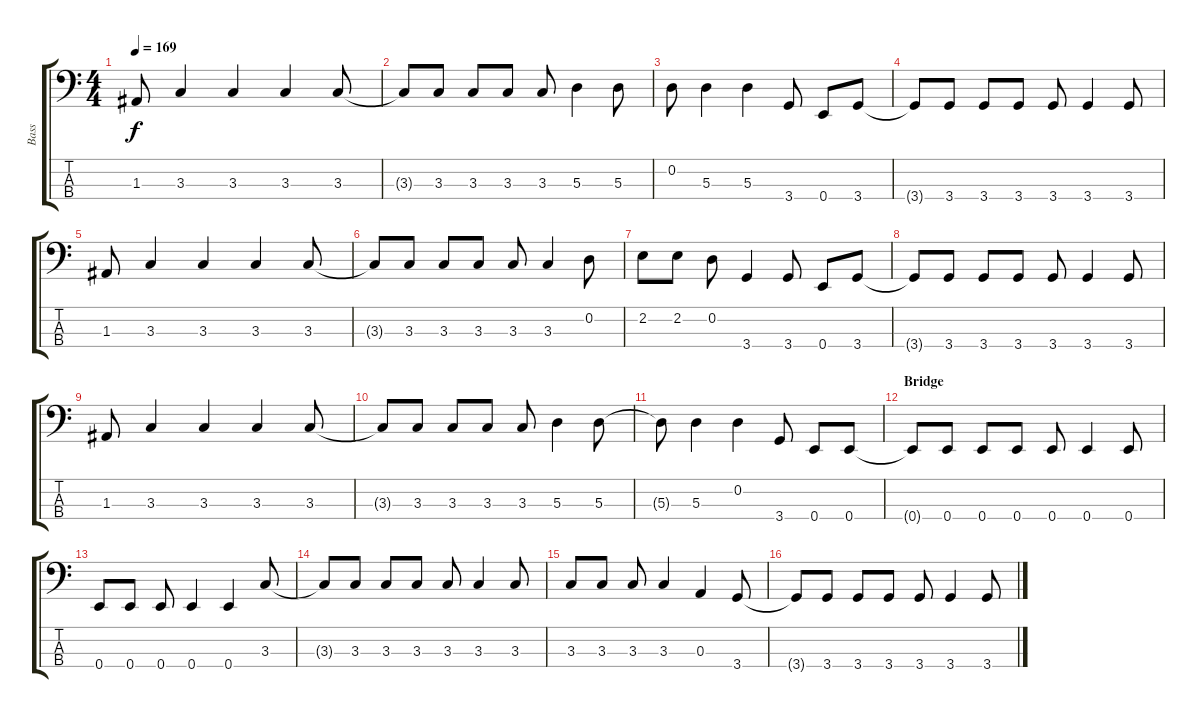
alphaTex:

\track ("Bass" "Bass") {instrument fretlessbass}
\staff {score tabs}
\tuning (G2 D2 A1 E1) {hide}
\ts (4 4)
\tempo 169
\clef f4
\ks c
1.3.8{dy f} 3.3.4 3.3.4 3.3.4 3.3.8 |
3.3{t}.8 3.3.8 3.3.8 3.3.8 3.3.8 5.3.4 5.3.8 |
0.2.8 5.3.4 5.3.4 3.4.8 0.4.8 3.4.8 |
3.4{t}.8 3.4.8 3.4.8 3.4.8 3.4.8 3.4.4 3.4.8 |
1.3.8 3.3.4 3.3.4 3.3.4 3.3.8 |
3.3{t}.8 3.3.8 3.3.8 3.3.8 3.3.8 3.3.4 0.2.8 |
2.2.8 2.2.8 0.2.8 3.4.4 3.4.8 0.4.8 3.4.8 |
3.4{t}.8 3.4.8 3.4.8 3.4.8 3.4.8 3.4.4 3.4.8 |
1.3.8 3.3.4 3.3.4 3.3.4 3.3.8 |
3.3{t}.8 3.3.8 3.3.8 3.3.8 3.3.8 5.3.4 5.3.8 |
5.3{t}.8 5.3.4 0.2.4 3.4.8 0.4.8 0.4.8 |
\section ("" "Bridge")
0.4{t}.8 0.4.8 0.4.8 0.4.8 0.4.8 0.4.4 0.4.8 |
0.4.8 0.4.8 0.4.8 0.4.4 0.4.4 3.3.8 |
3.3{t}.8 3.3.8 3.3.8 3.3.8 3.3.8 3.3.4 3.3.8 |
3.3.8 3.3.8 3.3.8 3.3.4 0.3.4 3.4.8 |
3.4{t}.8 3.4.8 3.4.8 3.4.8 3.4.8 3.4.4 3.4.8
